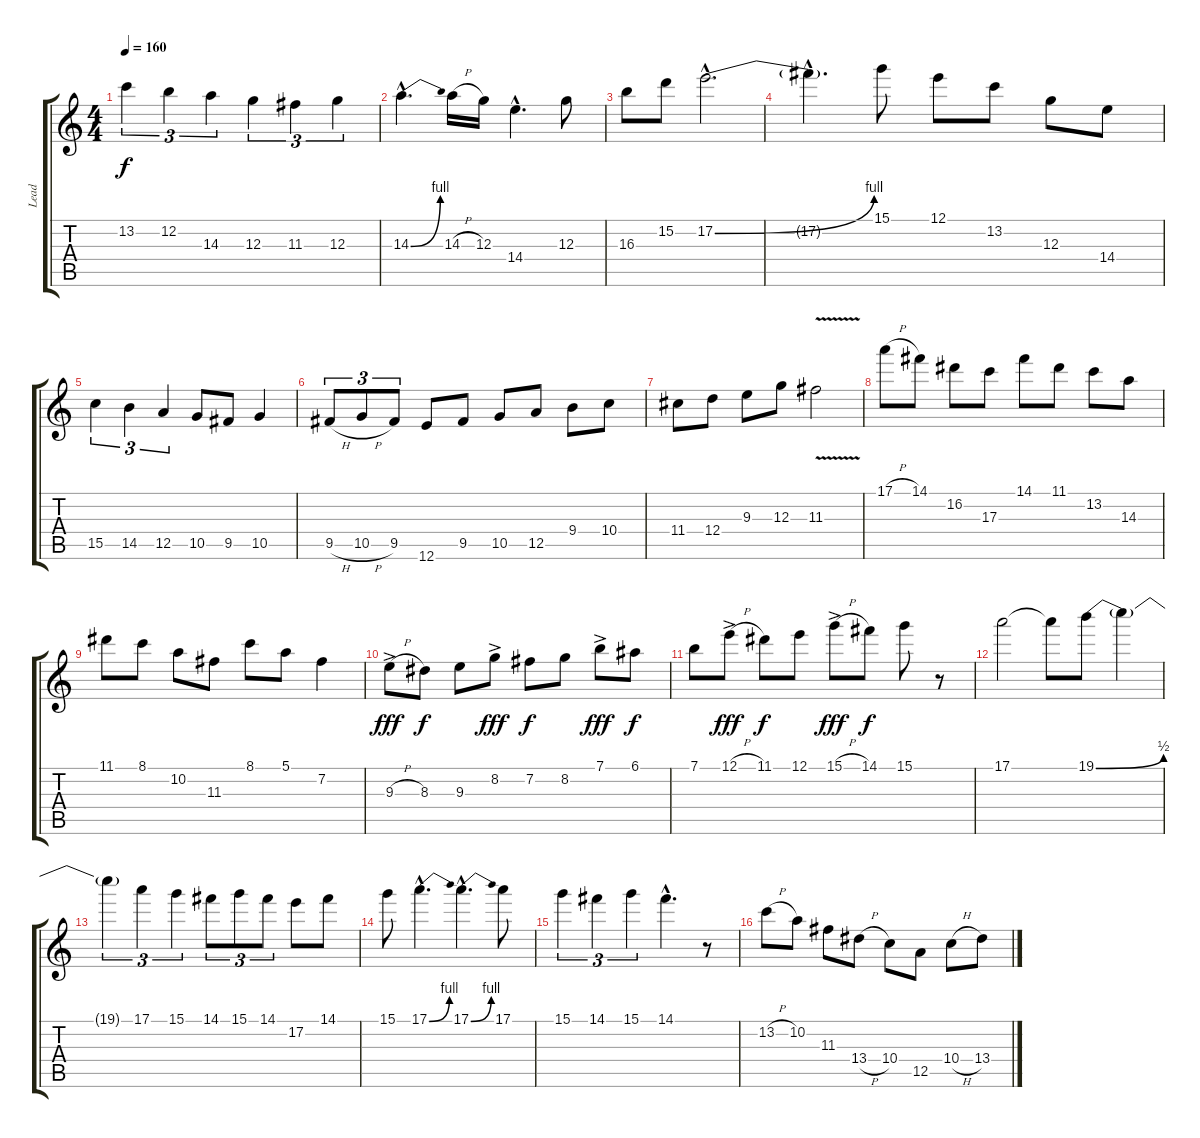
\track ("Lead" "Lead") {instrument distortionguitar}
\staff {score tabs}
\tuning (E4 B3 G3 D3 A2 E2) {hide}
\ts (4 4)
\tempo 160
\clef g2
\ks c
13.2.4{tu (3 2) dy f} 12.2.4{tu (3 2)} 14.3.4{tu (3 2)} 12.3.4{tu (3 2)} 11.3.4{tu (3 2)} 12.3.4{tu (3 2)} |
14.3{be (bend 0 0 60 4) hac}.4{d} 14.3{h}.16 12.3.16 14.4{hac}.4{d} 12.3.8 |
16.3.8 15.2.8 17.2{be (bend 0 0 60 4) hac}.2{d} |
17.2{hac t}.4{d} 15.1.8 12.1.8 13.2.8 12.3.8 14.4.8 |
15.5.4{tu (3 2)} 14.5.4{tu (3 2)} 12.5.4{tu (3 2)} 10.5.8 9.5.8 10.5.4 |
9.5{h}.8{tu (3 2)} 10.5{h}.8{tu (3 2)} 9.5.8{tu (3 2)} 12.6.8 9.5.8 10.5.8 12.5.8 9.4.8 10.4.8 |
11.4.8 12.4.8 9.3.8 12.3.8 11.3{v}.2 |
17.1{h}.8 14.1.8 16.2.8 17.3.8 14.1.8 11.1.8 13.2.8 14.3.8 |
11.1.8 8.1.8 10.2.8 11.3.8 8.1.8 5.1.8 7.2.4 |
9.3{h ac}.8{dy fff} 8.3.8{dy f} 9.3.8 8.2{ac}.8{dy fff} 7.2.8{dy f} 8.2.8 7.1{ac}.8{dy fff} 6.1.8{dy f} |
7.1.8 12.1{h ac}.8{dy fff} 11.1.8{dy f} 12.1.8 15.1{h ac}.8{dy fff} 14.1.8{dy f} 15.1.8 r.8 |
17.1.2 17.1{t}.8 19.1{be (bend 0 0 60 2)}.8 19.1{t}.4 |
19.1{t}.4{tu (3 2)} 17.1.4{tu (3 2)} 15.1.4{tu (3 2)} 14.1.8{tu (3 2)} 15.1.8{tu (3 2)} 14.1.8{tu (3 2)} 17.2.8 14.1.8 |
15.1.8 17.1{be (bend 0 0 60 4) hac}.4{d} 17.1{be (bend 0 0 60 4) hac}.4{d} 17.1.8 |
15.1.4{tu (3 2)} 14.1.4{tu (3 2)} 15.1.4{tu (3 2)} 14.1{hac}.4{d} r.8 |
13.2{h}.8 10.2.8 11.3.8 13.4{h}.8 10.4.8 12.5.8 10.4{h}.8 13.4.8
